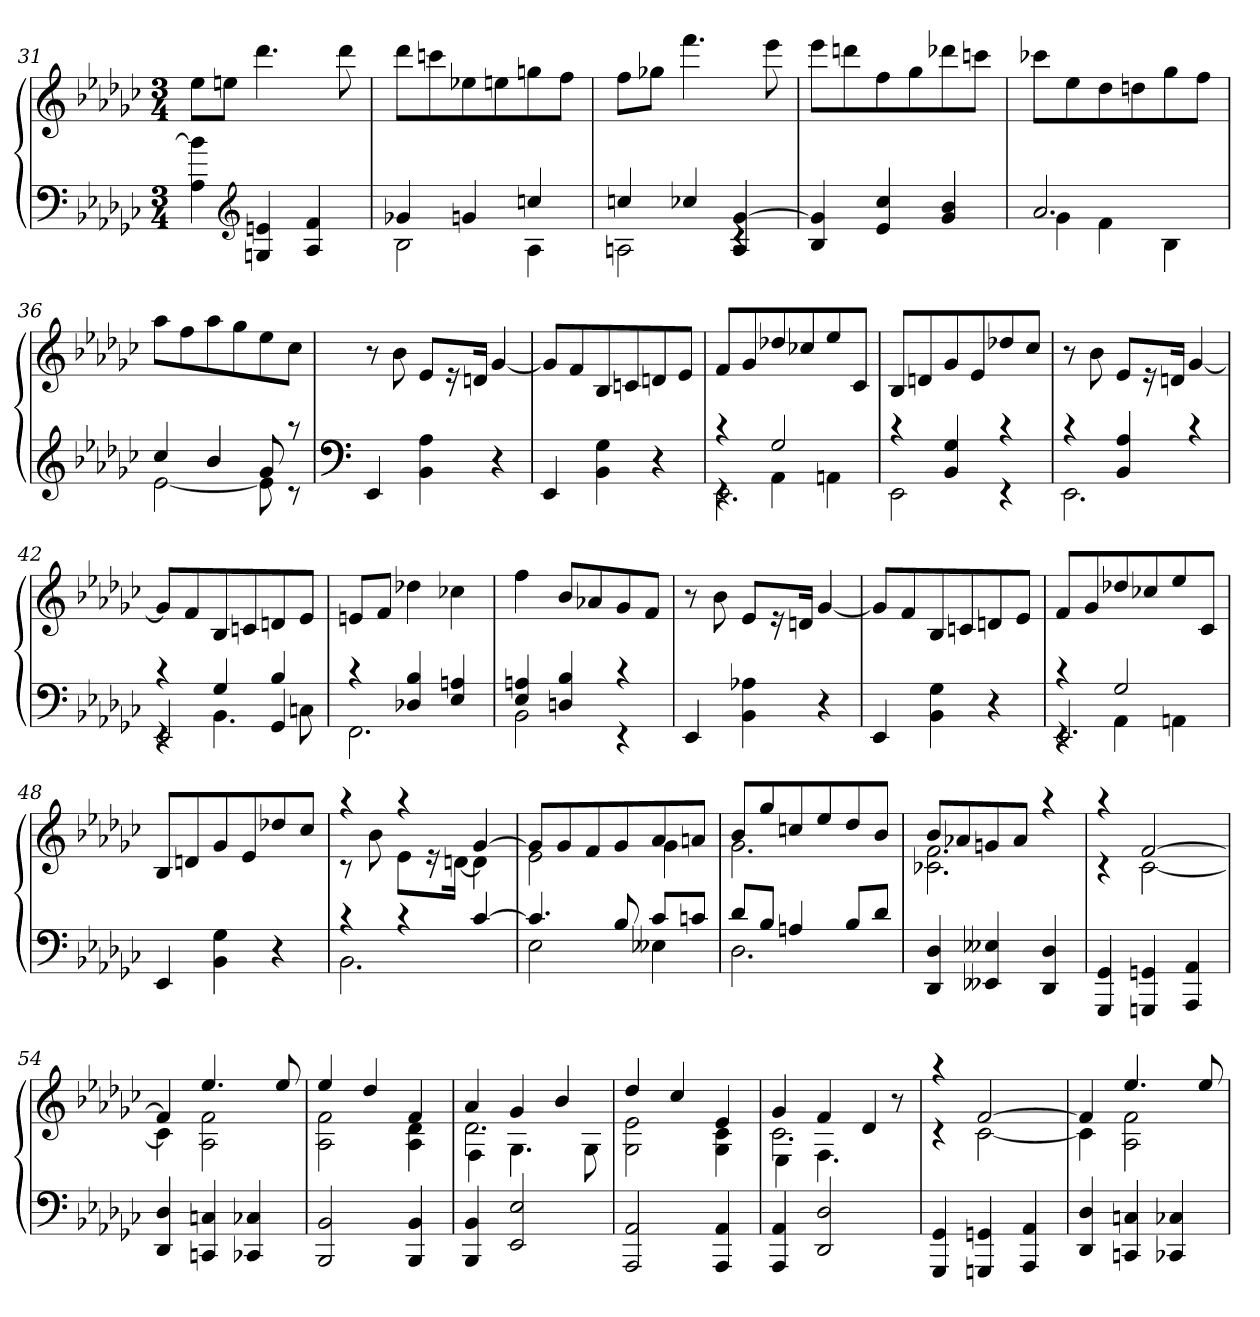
**kern	**kern
*part1	*part1
*staff2	*staff1
*clefF4	*clefG2
*k[b-e-a-d-g-c-]	*k[b-e-a-d-g-c-]
*e-:	*e-:
*M3/4	*M3/4
=31	=31
4A- 4b-]	8ee-L
.	8eenJ
*clefG2	*
4Gn 4en	4.ddd-
4A- 4f	.
.	8ddd-
=32	=32
*^	*
4g-X	2B-	8ddd-L
.	.	8cccn
4gn	.	8ee-X
.	.	8een
4ccn	4A-	8ggn
.	.	8ffJ
=33	=33	=33
4ccn	2An	8ffL
.	.	8gg-XJ
4cc-X	.	4.fff
4A [4g-	4rc	.
.	.	8eee-
*v	*v	*
=34	=34
4B- 4g-]	8eee-L
.	8dddn
4e- 4cc-	8ff
.	8gg-
4g- 4b-	8ddd-X
.	8cccnJ
=35	=35
*^	*
2.a-	4g-	8ccc-XL
.	.	8ee-
.	4f	8dd-
.	.	8ddn
.	4B-	8gg-
.	.	8ffJ
=36	=36	=36
4cc-	[2e-	8aa-L
.	.	8ff
4b-	.	8aa-
.	.	8gg-
8g-	8e-]	8ee-
8raa	8rc	8cc-J
*v	*v	*
=37	=37
*clefF4	*
4EE-	8r
.	8b-
4BB- 4A-	8e-L
.	16r
.	16dnJk
4r	[4g-
=38	=38
4EE-	8g-L]
.	8f
4BB- 4G-	8B-
.	8cn
4r	8dn
.	8e-J
=39	=39
*^	*
*	*^	*
4rc	4rEE	2.EE-\	8fL
.	.	.	8g-
2G-	4AA-	.	8dd-X
.	.	.	8cc-X
.	4AAn	.	8ee-
.	.	.	8c-J
*	*v	*v	*
=40	=40	=40
4rc	2EE-	8B-L
.	.	8dn
4BB- 4G-	.	8g-
.	.	8e-
4rc	4rEE	8dd-X
.	.	8cc-J
=41	=41	=41
4rc	2.EE-	8r
.	.	8b-
4BB- 4A-	.	8e-L
.	.	16r
.	.	16dnJk
4rc	.	[4g-
=42	=42	=42
*	*^	*
4rc	4rEE	2EE-/	8g-L]
.	.	.	8f
4G-	4.BB-	.	8B-
.	.	.	8cn
4B-	.	4GG-/	8dn
.	8Cn	.	8e-J
*	*v	*v	*
=43	=43	=43
4rc	2.FF	8enL
.	.	8fJ
4D-X 4B-	.	4dd-X
4E- 4An	.	4cc-X
=44	=44	=44
4E- 4An	2BB-	4ff
4Dn 4B-	.	8b-L
.	.	8a-X
4rc	4rEE	8g-
.	.	8fJ
*v	*v	*
=45	=45
4EE-	8r
.	8b-
4BB- 4A-X	8e-L
.	16r
.	16dnJk
4r	[4g-
=46	=46
4EE-	8g-L]
.	8f
4BB- 4G-	8B-
.	8cn
4r	8dn
.	8e-J
=47	=47
*^	*
*	*^	*
4rc	4rEE	2.EE-/	8fL
.	.	.	8g-
2G-	4AA-	.	8dd-X
.	.	.	8cc-X
.	4AAn	.	8ee-
.	.	.	8c-J
*v	*v	*v	*
=48	=48
4EE-	8B-L
.	8dn
4BB- 4G-	8g-
.	8e-
4r	8dd-X
.	8cc-J
=49	=49
*^	*^
4rc	2.BB-	4raa	8rc
.	.	.	8b-
4rc	.	4raa	8e-L
.	.	.	16r
.	.	.	[16dnJk
[4c-	.	[4g-	4d]
=50	=50	=50	=50
4.c-]	2E-	8g-L]	2e-
.	.	8g-	.
.	.	8f	.
8B-	.	8g-	.
8c-L	4E--X	8a-	4g-
8cnJ	.	8anJ	.
=51	=51	=51	=51
8d-L	2.D-	8b-L	2.g-
8B-J	.	8gg-	.
4An	.	8ccn	.
.	.	8ee-	.
8B-L	.	8dd-	.
8d-J	.	8b-J	.
*v	*v	*	*
=52	=52	=52
4DD- 4D-	8b-L	2.c-X 2.f
.	8a-X	.
4EE--X 4E--X	8gn	.
.	8a-J	.
4DD- 4D-	4raa	.
=53	=53	=53
4GGG- 4GG-	4raa	4rc
4GGGn 4GGn	[2f	[2c-
4AAA- 4AA-	.	.
=54	=54	=54
4DD- 4D-	4f]	4c-]
4CCn 4Cn	4.ee-	2A- 2f
4CC-X 4C-X	.	.
.	8ee-	.
=55	=55	=55
2BBB- 2BB-	4ee-	2A- 2f
.	4dd-	.
4BBB- 4BB-	4f	4A- 4d-
=56	=56	=56
*	*	*^
4BBB- 4BB-	4a-	2.d-	4F\
2EE- 2E-	4g-	.	4.G-\
.	4b-	.	.
.	.	.	8G-\
*	*	*v	*v
=57	=57	=57
2AAA- 2AA-	4dd-	2G- 2e-
.	4cc-	.
4AAA- 4AA-	4e-	4G- 4c-
=58	=58	=58
*	*	*^
4AAA- 4AA-	4g-	2.c-	4E-\
2DD- 2D-	4f	.	4.F\
.	4d-	.	.
.	.	.	8r
*	*	*v	*v
=59	=59	=59
4GGG- 4GG-	4raa	4rc
4GGGn 4GGn	[2f	[2c-
4AAA- 4AA-	.	.
=60	=60	=60
4DD- 4D-	4f]	4c-]
4CCn 4Cn	4.ee-	2A- 2f
4CC-X 4C-X	.	.
.	8ee-	.
*	*v	*v
=	=
*-	*-
